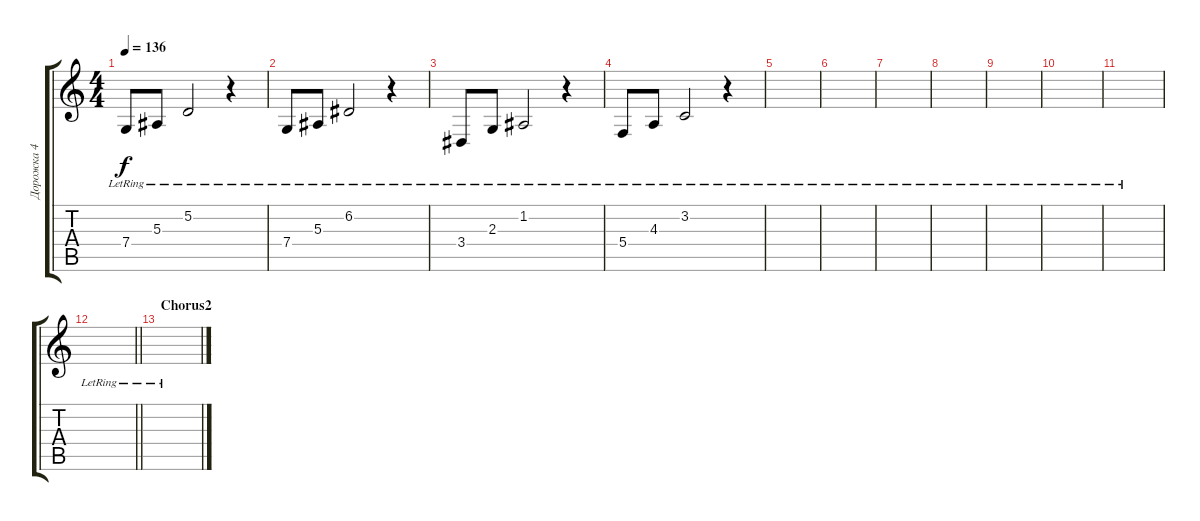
\track ("Дорожка 4" "Дорожка 4") {instrument harpsichord}
\staff {score tabs}
\tuning (D4 A3 F3 C3 G2 D2) {hide}
\ts (4 4)
\tempo 136
\clef g2
\ks c
7.4{lr}.8{dy f} 5.3{lr}.8 5.2{lr}.2 r.4 |
7.4{lr}.8 5.3{lr}.8 6.2{lr}.2 r.4 |
3.4{lr}.8 2.3{lr}.8 1.2{lr}.2 r.4 |
5.4{lr}.8 4.3{lr}.8 3.2{lr}.2 r.4 |
|
|
|
|
|
|
|
\barLineRight lightlight
|
\section ("" "Chorus2")
